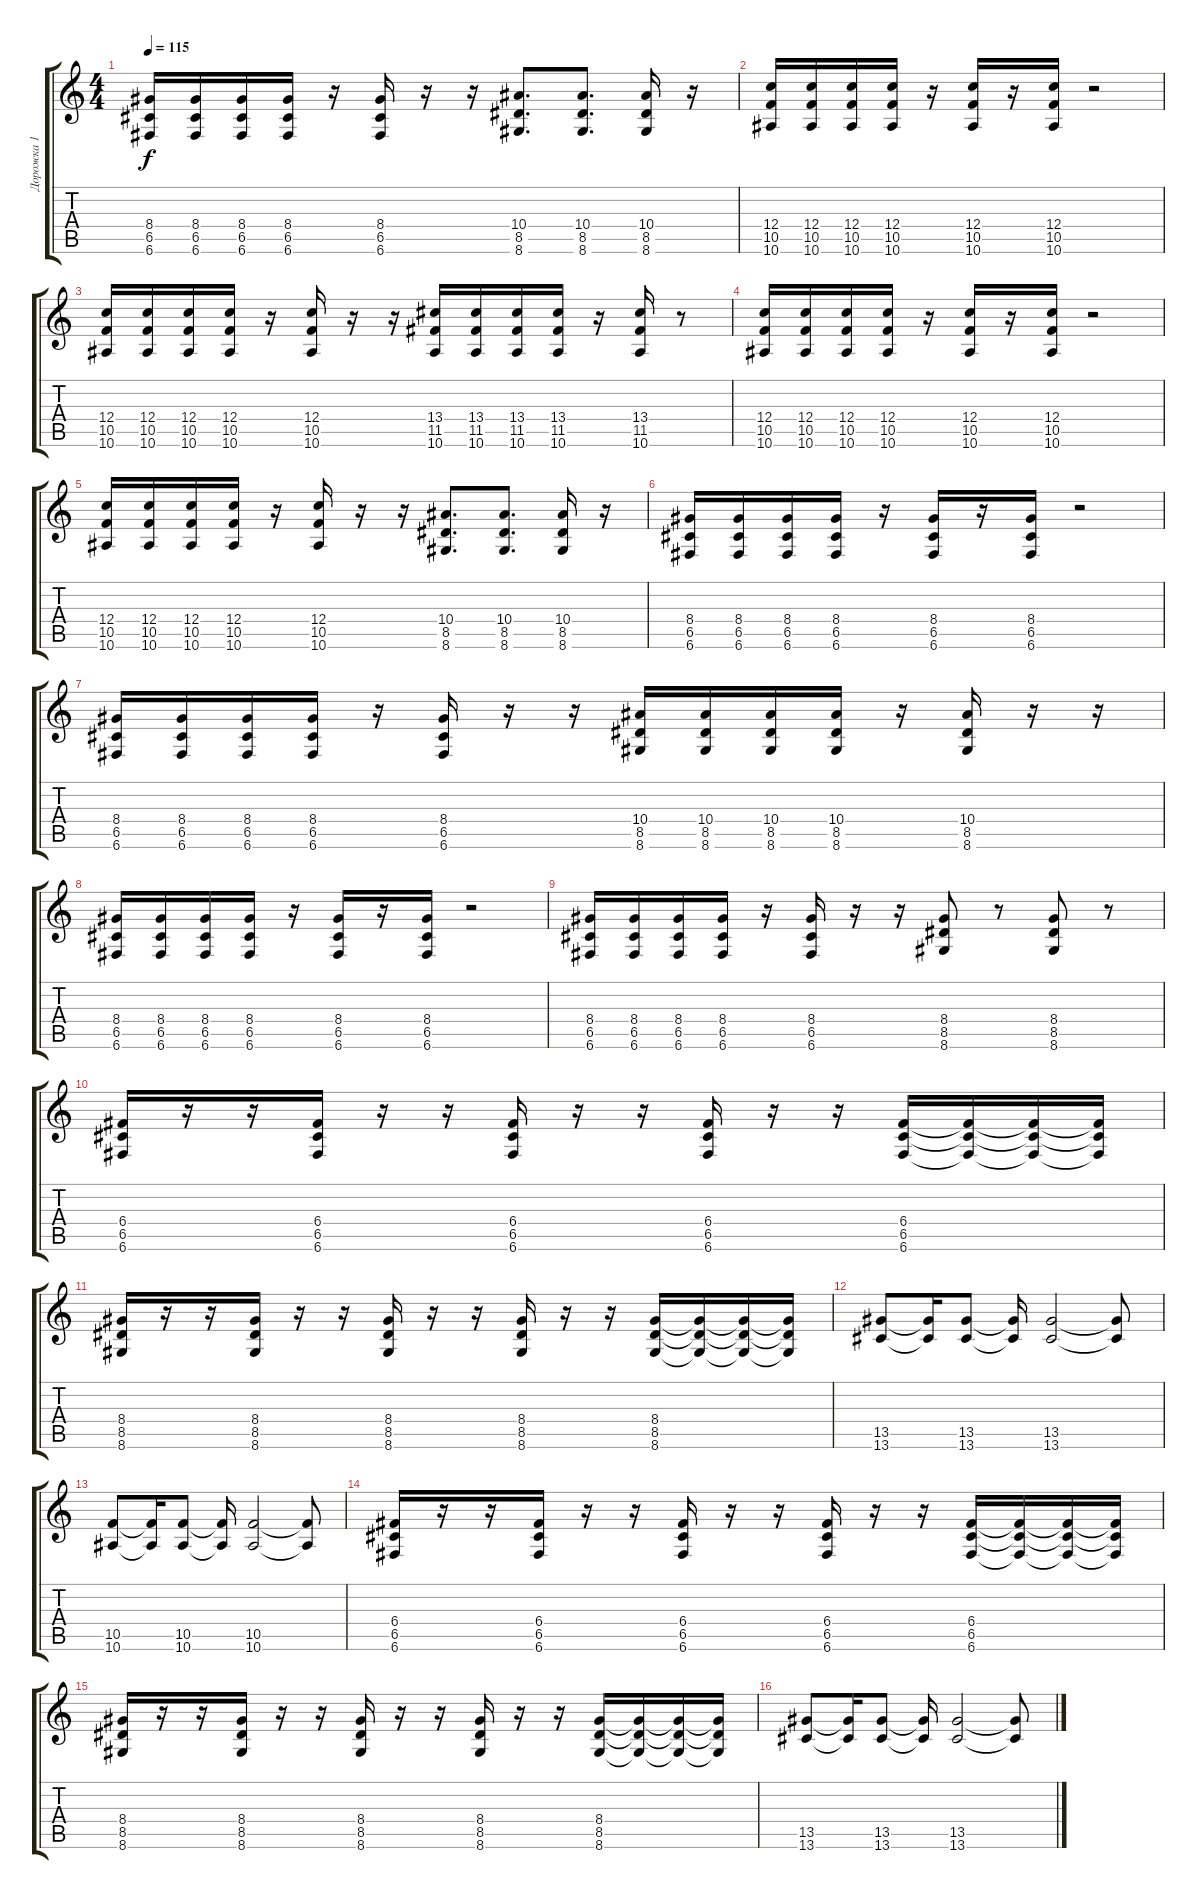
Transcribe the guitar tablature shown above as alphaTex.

\track ("Дорожка 1" "Дорожка 1") {instrument overdrivenguitar}
\staff {score tabs}
\tuning (D4 A3 F3 C3 G2 C2) {hide}
\ts (4 4)
\tempo 115
\clef g2
\ks c
(8.4 6.5 6.6).16{dy f} (8.4 6.5 6.6).16 (8.4 6.5 6.6).16 (8.4 6.5 6.6).16 r.16 (8.4 6.5 6.6).16 r.16 r.16 (10.4 8.5 8.6).8{d} (10.4 8.5 8.6).8{d} (10.4 8.5 8.6).16 r.16 |
(12.4 10.5 10.6).16 (12.4 10.5 10.6).16 (12.4 10.5 10.6).16 (12.4 10.5 10.6).16 r.16 (12.4 10.5 10.6).16 r.16 (12.4 10.5 10.6).16 r.2 |
(12.4 10.5 10.6).16 (12.4 10.5 10.6).16 (12.4 10.5 10.6).16 (12.4 10.5 10.6).16 r.16 (12.4 10.5 10.6).16 r.16 r.16 (13.4 11.5 10.6).16 (13.4 11.5 10.6).16 (13.4 11.5 10.6).16 (13.4 11.5 10.6).16 r.16 (13.4 11.5 10.6).16 r.8 |
(12.4 10.5 10.6).16 (12.4 10.5 10.6).16 (12.4 10.5 10.6).16 (12.4 10.5 10.6).16 r.16 (12.4 10.5 10.6).16 r.16 (12.4 10.5 10.6).16 r.2 |
(12.4 10.5 10.6).16 (12.4 10.5 10.6).16 (12.4 10.5 10.6).16 (12.4 10.5 10.6).16 r.16 (12.4 10.5 10.6).16 r.16 r.16 (10.4 8.5 8.6).8{d} (10.4 8.5 8.6).8{d} (10.4 8.5 8.6).16 r.16 |
(8.4 6.5 6.6).16 (8.4 6.5 6.6).16 (8.4 6.5 6.6).16 (8.4 6.5 6.6).16 r.16 (8.4 6.5 6.6).16 r.16 (8.4 6.5 6.6).16 r.2 |
(8.4 6.5 6.6).16 (8.4 6.5 6.6).16 (8.4 6.5 6.6).16 (8.4 6.5 6.6).16 r.16 (8.4 6.5 6.6).16 r.16 r.16 (10.4 8.5 8.6).16 (10.4 8.5 8.6).16 (10.4 8.5 8.6).16 (10.4 8.5 8.6).16 r.16 (10.4 8.5 8.6).16 r.16 r.16 |
(8.4 6.5 6.6).16 (8.4 6.5 6.6).16 (8.4 6.5 6.6).16 (8.4 6.5 6.6).16 r.16 (8.4 6.5 6.6).16 r.16 (8.4 6.5 6.6).16 r.2 |
(8.4 6.5 6.6).16 (8.4 6.5 6.6).16 (8.4 6.5 6.6).16 (8.4 6.5 6.6).16 r.16 (8.4 6.5 6.6).16 r.16 r.16 (8.4 8.5 8.6).8 r.8 (8.4 8.5 8.6).8 r.8 |
(6.4 6.5 6.6).16 r.16 r.16 (6.4 6.5 6.6).16 r.16 r.16 (6.4 6.5 6.6).16 r.16 r.16 (6.4 6.5 6.6).16 r.16 r.16 (6.4 6.5 6.6).16 (6.4{t} 6.5{t} 6.6{t}).16 (6.4{t} 6.5{t} 6.6{t}).16 (6.4{t} 6.5{t} 6.6{t}).16 |
(8.4 8.5 8.6).16 r.16 r.16 (8.4 8.5 8.6).16 r.16 r.16 (8.4 8.5 8.6).16 r.16 r.16 (8.4 8.5 8.6).16 r.16 r.16 (8.4 8.5 8.6).16 (8.4{t} 8.5{t} 8.6{t}).16 (8.4{t} 8.5{t} 8.6{t}).16 (8.4{t} 8.5{t} 8.6{t}).16 |
(13.5 13.6).8 (13.5{t} 13.6{t}).16 (13.5 13.6).8 (13.5{t} 13.6{t}).16 (13.5 13.6).2 (13.5{t} 13.6{t}).8 |
(10.5 10.6).8 (10.5{t} 10.6{t}).16 (10.5 10.6).8 (10.5{t} 10.6{t}).16 (10.5 10.6).2 (10.5{t} 10.6{t}).8 |
(6.4 6.5 6.6).16 r.16 r.16 (6.4 6.5 6.6).16 r.16 r.16 (6.4 6.5 6.6).16 r.16 r.16 (6.4 6.5 6.6).16 r.16 r.16 (6.4 6.5 6.6).16 (6.4{t} 6.5{t} 6.6{t}).16 (6.4{t} 6.5{t} 6.6{t}).16 (6.4{t} 6.5{t} 6.6{t}).16 |
(8.4 8.5 8.6).16 r.16 r.16 (8.4 8.5 8.6).16 r.16 r.16 (8.4 8.5 8.6).16 r.16 r.16 (8.4 8.5 8.6).16 r.16 r.16 (8.4 8.5 8.6).16 (8.4{t} 8.5{t} 8.6{t}).16 (8.4{t} 8.5{t} 8.6{t}).16 (8.4{t} 8.5{t} 8.6{t}).16 |
(13.5 13.6).8 (13.5{t} 13.6{t}).16 (13.5 13.6).8 (13.5{t} 13.6{t}).16 (13.5 13.6).2 (13.5{t} 13.6{t}).8
